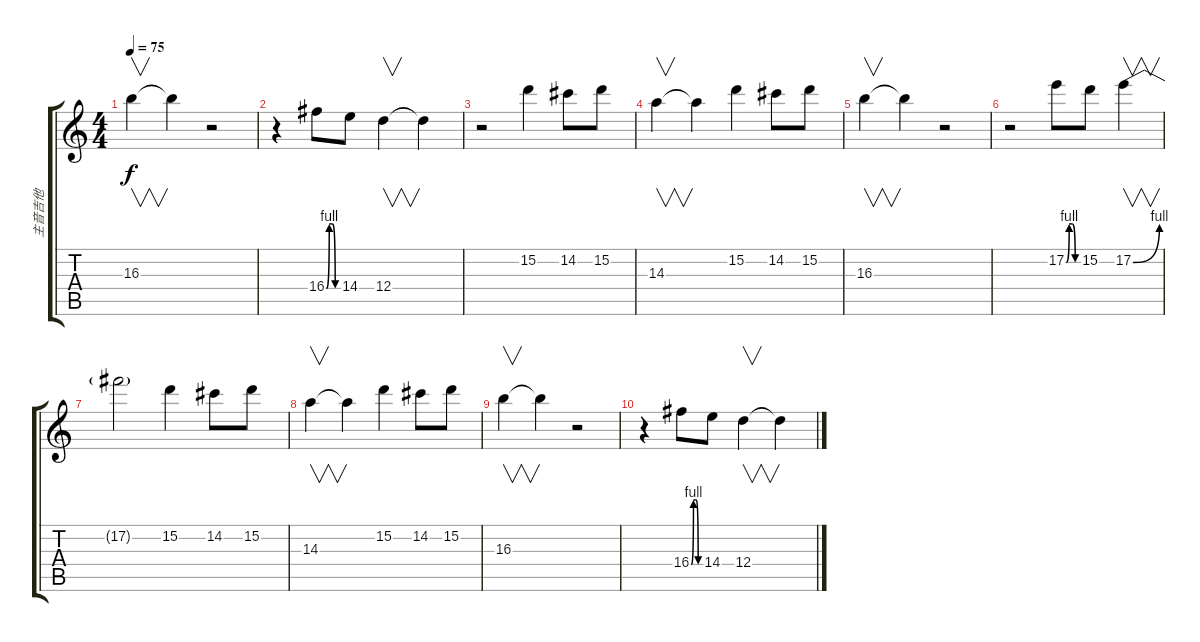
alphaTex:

\track ("主音吉他" "主音吉他") {instrument distortionguitar}
\staff {score tabs}
\tuning (E4 B3 G3 D3 A2 E2) {hide}
\ts (4 4)
\tempo 75
\clef g2
\ks c
16.3.4{v dy f} 16.3{t}.4 r.2 |
r.4 16.4{be (custom 0 0 15 4 30 4 45 0 60 0)}.8 14.4.8 12.4.4{v} 12.4{t}.4 |
r.2 15.2.4 14.2.8 15.2.8 |
14.3.4{v} 14.3{t}.4 15.2.4 14.2.8 15.2.8 |
16.3.4{v} 16.3{t}.4 r.2 |
r.2 17.2{be (custom 0 0 15 4 30 4 45 0 60 0)}.8 15.2.8 17.2{be (bend 0 0 60 4)}.4{v} |
17.2{t}.2 15.2.4 14.2.8 15.2.8 |
14.3.4{v} 14.3{t}.4 15.2.4 14.2.8 15.2.8 |
16.3.4{v} 16.3{t}.4 r.2 |
r.4 16.4{be (custom 0 0 15 4 30 4 45 0 60 0)}.8 14.4.8 12.4.4{v} 12.4{t}.4
